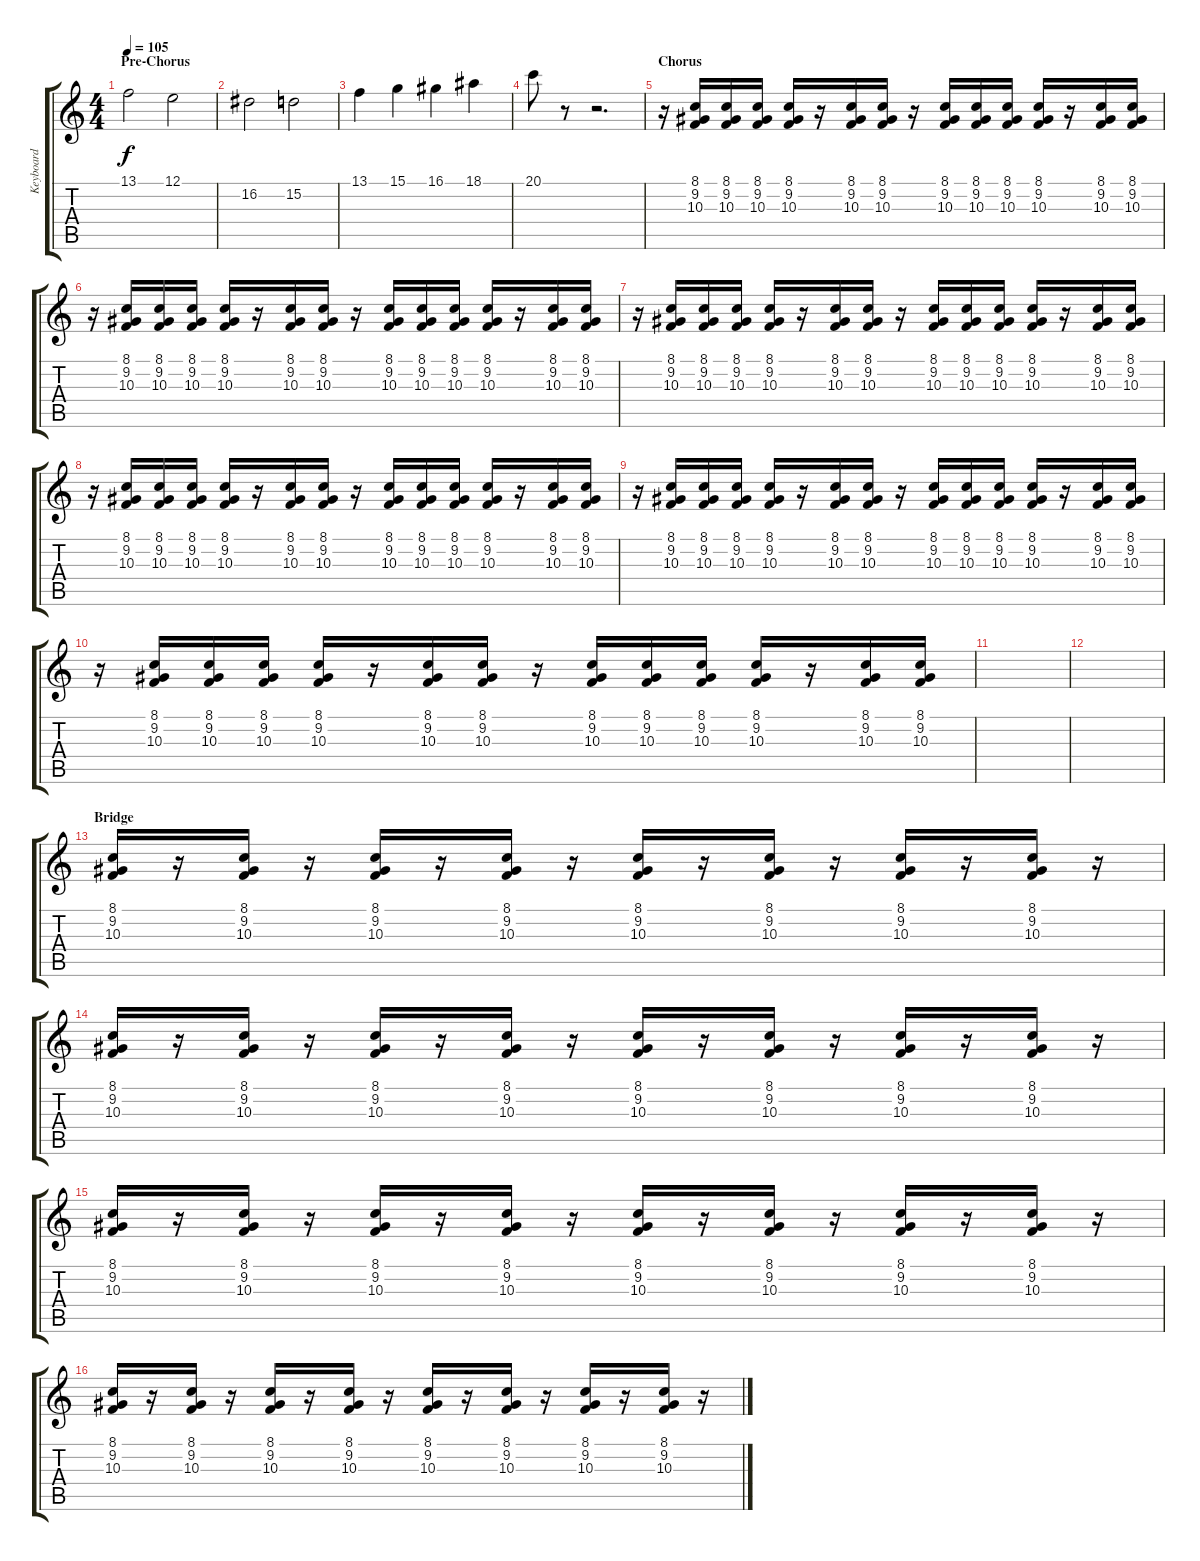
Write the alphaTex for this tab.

\track ("Keyboard" "Keyboard") {instrument electricpiano1}
\staff {score tabs}
\tuning (E4 B3 G3 D3 A2 E2) {hide}
\ts (4 4)
\section ("" "Pre-Chorus")
\tempo 105
\clef g2
\ks c
13.1.2{dy f} 12.1.2 |
16.2.2 15.2.2 |
13.1.4 15.1.4 16.1.4 18.1.4 |
20.1.8 r.8 r.2{d} |
\section ("" "Chorus")
r.16 (8.1 9.2 10.3).16 (8.1 9.2 10.3).16 (8.1 9.2 10.3).16 (8.1 9.2 10.3).16 r.16 (8.1 9.2 10.3).16 (8.1 9.2 10.3).16 r.16 (8.1 9.2 10.3).16 (8.1 9.2 10.3).16 (8.1 9.2 10.3).16 (8.1 9.2 10.3).16 r.16 (8.1 9.2 10.3).16 (8.1 9.2 10.3).16 |
r.16 (8.1 9.2 10.3).16 (8.1 9.2 10.3).16 (8.1 9.2 10.3).16 (8.1 9.2 10.3).16 r.16 (8.1 9.2 10.3).16 (8.1 9.2 10.3).16 r.16 (8.1 9.2 10.3).16 (8.1 9.2 10.3).16 (8.1 9.2 10.3).16 (8.1 9.2 10.3).16 r.16 (8.1 9.2 10.3).16 (8.1 9.2 10.3).16 |
r.16 (8.1 9.2 10.3).16 (8.1 9.2 10.3).16 (8.1 9.2 10.3).16 (8.1 9.2 10.3).16 r.16 (8.1 9.2 10.3).16 (8.1 9.2 10.3).16 r.16 (8.1 9.2 10.3).16 (8.1 9.2 10.3).16 (8.1 9.2 10.3).16 (8.1 9.2 10.3).16 r.16 (8.1 9.2 10.3).16 (8.1 9.2 10.3).16 |
r.16 (8.1 9.2 10.3).16 (8.1 9.2 10.3).16 (8.1 9.2 10.3).16 (8.1 9.2 10.3).16 r.16 (8.1 9.2 10.3).16 (8.1 9.2 10.3).16 r.16 (8.1 9.2 10.3).16 (8.1 9.2 10.3).16 (8.1 9.2 10.3).16 (8.1 9.2 10.3).16 r.16 (8.1 9.2 10.3).16 (8.1 9.2 10.3).16 |
r.16 (8.1 9.2 10.3).16 (8.1 9.2 10.3).16 (8.1 9.2 10.3).16 (8.1 9.2 10.3).16 r.16 (8.1 9.2 10.3).16 (8.1 9.2 10.3).16 r.16 (8.1 9.2 10.3).16 (8.1 9.2 10.3).16 (8.1 9.2 10.3).16 (8.1 9.2 10.3).16 r.16 (8.1 9.2 10.3).16 (8.1 9.2 10.3).16 |
r.16 (8.1 9.2 10.3).16 (8.1 9.2 10.3).16 (8.1 9.2 10.3).16 (8.1 9.2 10.3).16 r.16 (8.1 9.2 10.3).16 (8.1 9.2 10.3).16 r.16 (8.1 9.2 10.3).16 (8.1 9.2 10.3).16 (8.1 9.2 10.3).16 (8.1 9.2 10.3).16 r.16 (8.1 9.2 10.3).16 (8.1 9.2 10.3).16 |
|
|
\section ("" "Bridge")
(8.1 9.2 10.3).16 r.16 (8.1 9.2 10.3).16 r.16 (8.1 9.2 10.3).16 r.16 (8.1 9.2 10.3).16 r.16 (8.1 9.2 10.3).16 r.16 (8.1 9.2 10.3).16 r.16 (8.1 9.2 10.3).16 r.16 (8.1 9.2 10.3).16 r.16 |
(8.1 9.2 10.3).16 r.16 (8.1 9.2 10.3).16 r.16 (8.1 9.2 10.3).16 r.16 (8.1 9.2 10.3).16 r.16 (8.1 9.2 10.3).16 r.16 (8.1 9.2 10.3).16 r.16 (8.1 9.2 10.3).16 r.16 (8.1 9.2 10.3).16 r.16 |
(8.1 9.2 10.3).16 r.16 (8.1 9.2 10.3).16 r.16 (8.1 9.2 10.3).16 r.16 (8.1 9.2 10.3).16 r.16 (8.1 9.2 10.3).16 r.16 (8.1 9.2 10.3).16 r.16 (8.1 9.2 10.3).16 r.16 (8.1 9.2 10.3).16 r.16 |
(8.1 9.2 10.3).16 r.16 (8.1 9.2 10.3).16 r.16 (8.1 9.2 10.3).16 r.16 (8.1 9.2 10.3).16 r.16 (8.1 9.2 10.3).16 r.16 (8.1 9.2 10.3).16 r.16 (8.1 9.2 10.3).16 r.16 (8.1 9.2 10.3).16 r.16
